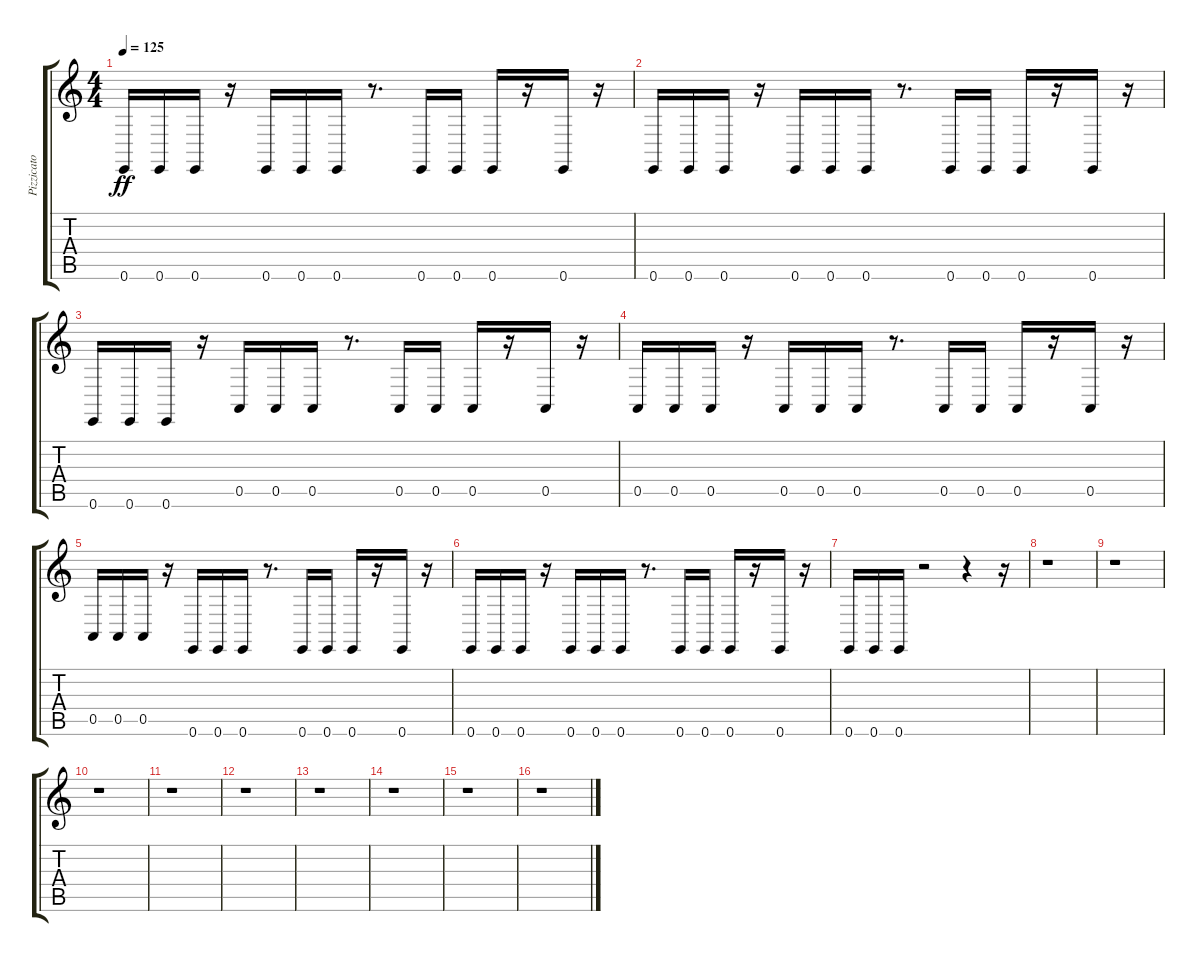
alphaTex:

\track ("Pizzicato Strings" "Pizzicato ") {instrument pizzicatostrings}
\staff {score tabs}
\tuning (E4 B3 G3 D3 A2 E2) {hide}
\ts (4 4)
\tempo 125
\clef g2
\ks c
0.6.16{dy ff} 0.6.16 0.6.16 r.16 0.6.16 0.6.16 0.6.16 r.8{d} 0.6.16 0.6.16 0.6.16 r.16 0.6.16 r.16 |
0.6.16 0.6.16 0.6.16 r.16 0.6.16 0.6.16 0.6.16 r.8{d} 0.6.16 0.6.16 0.6.16 r.16 0.6.16 r.16 |
0.6.16 0.6.16 0.6.16 r.16 0.5.16 0.5.16 0.5.16 r.8{d} 0.5.16 0.5.16 0.5.16 r.16 0.5.16 r.16 |
0.5.16 0.5.16 0.5.16 r.16 0.5.16 0.5.16 0.5.16 r.8{d} 0.5.16 0.5.16 0.5.16 r.16 0.5.16 r.16 |
0.5.16 0.5.16 0.5.16 r.16 0.6.16 0.6.16 0.6.16 r.8{d} 0.6.16 0.6.16 0.6.16 r.16 0.6.16 r.16 |
0.6.16 0.6.16 0.6.16 r.16 0.6.16 0.6.16 0.6.16 r.8{d} 0.6.16 0.6.16 0.6.16 r.16 0.6.16 r.16 |
0.6.16 0.6.16 0.6.16 r.2 r.4 r.16 |
r.1 |
r.1 |
r.1 |
r.1 |
r.1 |
r.1 |
r.1 |
r.1 |
r.1
